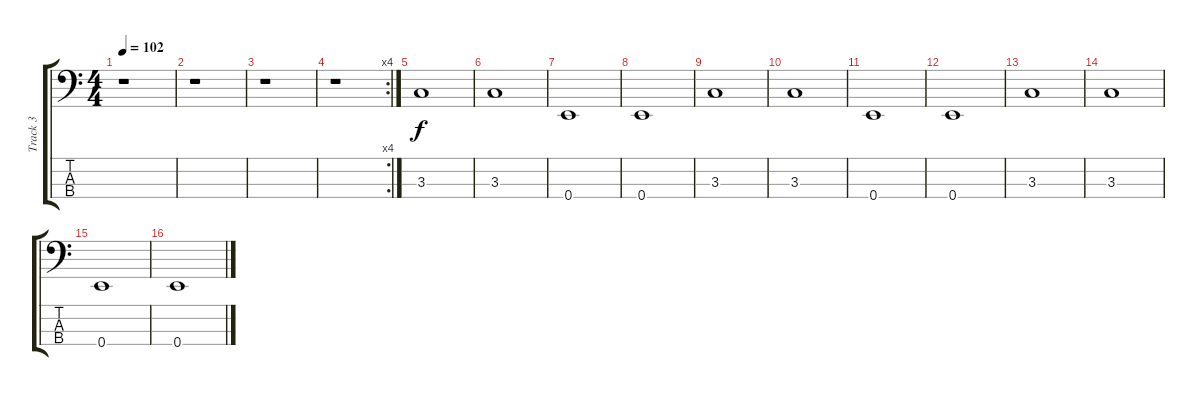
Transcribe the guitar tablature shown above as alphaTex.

\track ("Track 3" "Track 3") {instrument electricbassfinger}
\staff {score tabs}
\tuning (G2 D2 A1 E1) {hide}
\ts (4 4)
\tempo 102
\clef f4
\ks c
r.1{dy f instrument electricbassfinger} |
r.1 |
r.1 |
\rc 4
r.1 |
3.3.1 |
3.3.1 |
0.4.1 |
0.4.1 |
3.3.1 |
3.3.1 |
0.4.1 |
0.4.1 |
3.3.1 |
3.3.1 |
0.4.1 |
0.4.1
